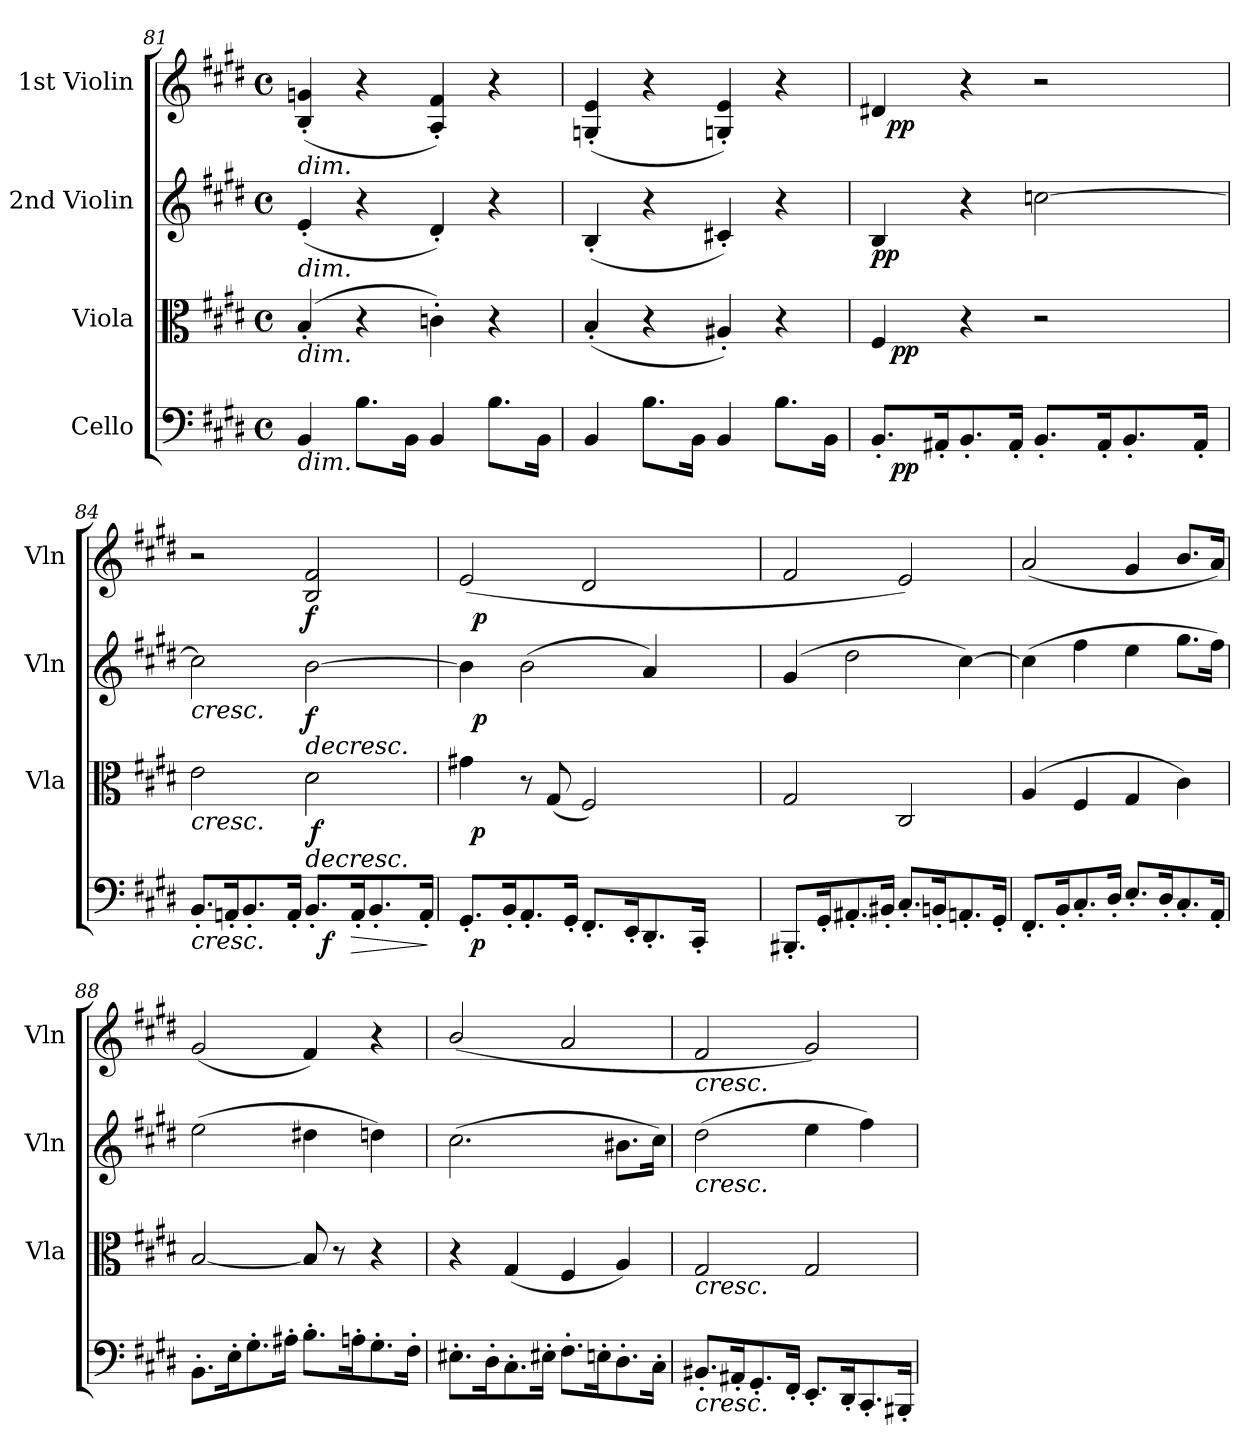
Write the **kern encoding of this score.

**kern	**dynam	**kern	**dynam	**kern	**dynam	**kern	**dynam
*part4	*part4	*part3	*part3	*part2	*part2	*part1	*part1
*staff4	*staff4	*staff3	*staff3	*staff2	*staff2	*staff1	*staff1
*I"Cello	*	*I"Viola	*	*I"2nd Violin	*	*I"1st Violin	*
*	*	*I'Vla	*	*I'Vln	*	*I'Vln	*
*clefF4	*	*clefC3	*	*clefG2	*	*clefG2	*
*k[f#c#g#d#]	*	*k[f#c#g#d#]	*	*k[f#c#g#d#]	*	*k[f#c#g#d#]	*
*E:	*	*E:	*	*E:	*	*E:	*
*M4/4	*	*M4/4	*	*M4/4	*	*M4/4	*
*met(c)	*	*met(c)	*	*met(c)	*	*met(c)	*
=81	=81	=81	=81	=81	=81	=81	=81
!	!	!	!	!	!	!LO:TX:b:i:t=dim.	!
!	!	!	!	!LO:TX:b:i:t=dim.	!	!	!
!	!	!LO:TX:b:i:t=dim.	!	!	!	!	!
!LO:TX:b:i:t=dim.	!	!	!	!	!	!	!
4BB/	.	(<4B'</	.	(<4e'</	.	(<4B/'< 4gn/'<	.
8.B\L	.	4r	.	4r	.	4r	.
16BB\Jk	.	.	.	.	.	.	.
4BB/	.	4cn'>\)	.	4d#'</)	.	4A/'< 4f#/'<)	.
8.B\L	.	4r	.	4r	.	4r	.
16BB\Jk	.	.	.	.	.	.	.
=82	=82	=82	=82	=82	=82	=82	=82
4BB/	.	(<4B'</	.	(<4B'</	.	(<4Gn/'< 4e/'<	.
8.B\L	.	4r	.	4r	.	4r	.
16BB\Jk	.	.	.	.	.	.	.
4BB/	.	4A#X'</)	.	4c#X'</)	.	4Gn/'< 4e/'<)	.
8.B\L	.	4r	.	4r	.	4r	.
16BB\Jk	.	.	.	.	.	.	.
=83	=83	=83	=83	=83	=83	=83	=83
!	!	!	!	!	!LO:DY:b	!	!
*^	*	*^	*	*	*	*^	*
8.BB'</L	32ryy	.	4F#/	32ryy	.	4B/	pp	4d#X/	64..ryy	.
!	!	!	!	!	!	!	!	!	!	!LO:DY:b
.	.	.	.	.	.	.	.	.	2ryy	pp
!	!	!LO:DY:b	!	!	!LO:DY:b	!	!	!	!	!
.	2ryy	pp	.	2ryy	pp	.	.	.	.	.
16AA#X'</k	.	.	.	.	.	.	.	.	.	.
8.BB'</	.	.	4r	.	.	4r	.	4r	.	.
16AA#'</Jk	.	.	.	.	.	.	.	.	.	.
8.BB'</L	.	.	2r	.	.	[2ccn\	.	2r	.	.
.	.	.	.	.	.	.	.	.	4ryy	.
.	4...ryy	.	.	4...ryy	.	.	.	.	.	.
16AA#'</k	.	.	.	.	.	.	.	.	.	.
8.BB'</	.	.	.	.	.	.	.	.	.	.
.	.	.	.	.	.	.	.	.	8ryy	.
.	.	.	.	.	.	.	.	.	16ryy	.
16AA#'</Jk	.	.	.	.	.	.	.	.	.	.
.	.	.	.	.	.	.	.	.	32ryy	.
.	.	.	.	.	.	.	.	.	256ryy	.
=84	=84	=84	=84	=84	=84	=84	=84	=84	=84	=84
!	!	!	!	!	!	!LO:TX:b:i:t=cresc.	!	!	!	!
!	!	!	!LO:TX:b:i:t=cresc.	!	!	!	!	!	!	!
!LO:TX:b:i:t=cresc.	!	!	!	!	!	!	!	!	!	!
*	*	*	*	*	*	*	*	*v	*v	*
8.BB'</L	3ryy	.	2e\	3ryy	.	2cc\]	.	2r	.
16AAn'</k	.	.	.	.	.	.	.	.	.
8.BB'</	.	.	.	.	.	.	.	.	.
.	6ryy	.	.	6ryy	.	.	.	.	.
16AA'</Jk	.	.	.	.	.	.	.	.	.
!	!	!	!	!	!LO:HP:b	!	!LO:HP:b	!	!
!	!	!	!	!	!	!	!LO:HP:n=1:b	!	!
!	!	!	!	!	!	!	!LO:DY:n=1:b	!	!LO:DY:b
8.BB'</L	24ryy	.	2d#\	96ryy	>	[2b\	> > f	2B/ 2f#/	f
!	!	!	!	!	!LO:DY:b	!	!	!	!
.	.	.	.	3ryy	f	.	.	.	.
!	!	!LO:DY:b	!	!	!	!	!	!	!
.	3ryy	f	.	.	.	.	.	.	.
!	!	!LO:HP:b	!	!	!	!	!	!	!
16AA'</k	.	>	.	.	.	.	.	.	.
8.BB'</	.	.	.	.	.	.	.	.	.
.	.	.	.	12...ryy	.	.	.	.	.
.	12.ryy	.	.	.	.	.	.	.	.
16AA'</Jk	.	.	.	.	.	.	.	.	.
.	.	]	.	.	.	.	.	.	.
=85	=85	=85	=85	=85	=85	=85	=85	=85	=85
*	*	*	*	*	*	*^	*	*^	*
8.GG#'</L	32ryy	.	4g#X\	32ryy	.	4b\]	32ryy	.	(2e/	32ryy	.
!	!	!LO:DY:b	!	!	!LO:DY:b	!	!	!	!	!	!
.	2ryy	p	.	2ryy	p	.	1024..ryy	.	.	1024..ryy	.
!	!	!	!	!	!	!	!	!LO:DY:b	!	!	!LO:DY:b
.	.	.	.	.	.	.	2ryy	p	.	2ryy	p
16BB'</k	.	.	.	.	.	.	.	.	.	.	.
8.AA'</	.	.	8r	.	]	(2b\	.	]	.	.	.
.	.	.	(8G#/	.	.	.	.	.	.	.	.
16GG#'</Jk	.	.	.	.	.	.	.	.	.	.	.
8.FF#'</L	.	.	2F#/)	.	.	.	.	.	2d#/	.	.
.	4...ryy	.	.	4...ryy	.	.	.	.	.	.	.
.	.	.	.	.	.	.	4ryy	.	.	4ryy	.
16EE'</k	.	.	.	.	.	.	.	.	.	.	.
8.DD#'</	.	.	.	.	.	4a/)	.	]	.	.	.
.	.	.	.	.	.	.	8ryy	.	.	8ryy	.
.	.	.	.	.	.	.	16ryy	.	.	16ryy	.
16CC#'</Jk	.	.	.	.	.	.	.	.	.	.	.
.	.	.	.	.	.	.	64ryy	.	.	64ryy	.
.	.	.	.	.	.	.	128ryy	.	.	128ryy	.
.	.	.	.	.	.	.	256ryy	.	.	256ryy	.
.	.	.	.	.	.	.	512ryy	.	.	512ryy	.
.	.	.	.	.	.	.	4096ryy	.	.	4096ryy	.
*v	*v	*	*	*	*	*v	*v	*	*v	*v	*
*	*	*v	*v	*	*	*	*	*
=86	=86	=86	=86	=86	=86	=86	=86
8.BBB#X'</L	.	2G#/	.	(4g#/	.	2f#/	.
16GG#'</k	.	.	.	.	.	.	.
8.AA#X'</	.	.	.	2dd#\	.	.	.
16BB#X'</Jk	.	.	.	.	.	.	.
8.C#'</L	.	2C#/	.	.	.	2e/)	.
16BBn'</k	.	.	.	.	.	.	.
8.AAn'</	.	.	.	[4cc#\)	.	.	.
16GG#'</Jk	.	.	.	.	.	.	.
!!LO:LB:g=z
=87	=87	=87	=87	=87	=87	=87	=87
8.FF#'</L	.	(4A/	.	(4cc#\]	.	(2a/	.
16BB'</k	.	.	.	.	.	.	.
8.C#'</	.	4F#/	.	4ff#\	.	.	.
16D#'</Jk	.	.	.	.	.	.	.
8.E'</L	.	4G#/	.	4ee\	.	4g#/	.
16D#'</k	.	.	.	.	.	.	.
8.C#'</	.	4c#\)	.	8.gg#\L	.	8.b/L	.
16AA'</Jk	.	.	.	16ff#\Jk)	.	16a/Jk)	.
=88	=88	=88	=88	=88	=88	=88	=88
8.BB'>\L	.	[2B/	.	(2ee\	.	(2g#/	.
16E'>\k	.	.	.	.	.	.	.
8.G#'>\	.	.	.	.	.	.	.
16A#X'>\Jk	.	.	.	.	.	.	.
8.B'>\L	.	8B/]	.	4dd#X\	.	4f#/)	.
.	.	8r	.	.	.	.	.
16An'>\k	.	.	.	.	.	.	.
8.G#'>\	.	4r	.	4ddn\)	.	4r	.
16F#'>\Jk	.	.	.	.	.	.	.
=89	=89	=89	=89	=89	=89	=89	=89
8.E#X'>\L	.	4r	.	(2.cc#\	.	(<2b/	.
16D#'>\k	.	.	.	.	.	.	.
8.C#'</	.	(4G#/	.	.	.	.	.
16E#X'>\Jk	.	.	.	.	.	.	.
8.F#'>\L	.	4F#/	.	.	.	2a/	.
16En'>\k	.	.	.	.	.	.	.
8.D#'>\	.	4A/)	.	8.b#X\L	.	.	.
16C#'>\Jk	.	.	.	16cc#\Jk)	.	.	.
=90	=90	=90	=90	=90	=90	=90	=90
!	!	!	!	!	!	!LO:TX:b:i:t=cresc.	!
!	!	!	!	!LO:TX:b:i:t=cresc.	!	!	!
!	!	!LO:TX:b:i:t=cresc.	!	!	!	!	!
!LO:TX:b:i:t=cresc.	!	!	!	!	!	!	!
8.BB#X'</L	.	2G#/	.	(2dd#\	.	2f#/	.
16AA#X'</k	.	.	.	.	.	.	.
8.GG#'</	.	.	.	.	.	.	.
16FF#'</Jk	.	.	.	.	.	.	.
8.EE'</L	.	2G#/	.	4ee\	.	2g#/)	.
16DD#'</k	.	.	.	.	.	.	.
8.CC#'</	.	.	.	4ff#\)	.	.	.
16BBB#X'</Jk	.	.	.	.	.	.	.
=	=	=	=	=	=	=	=
*-	*-	*-	*-	*-	*-	*-	*-
